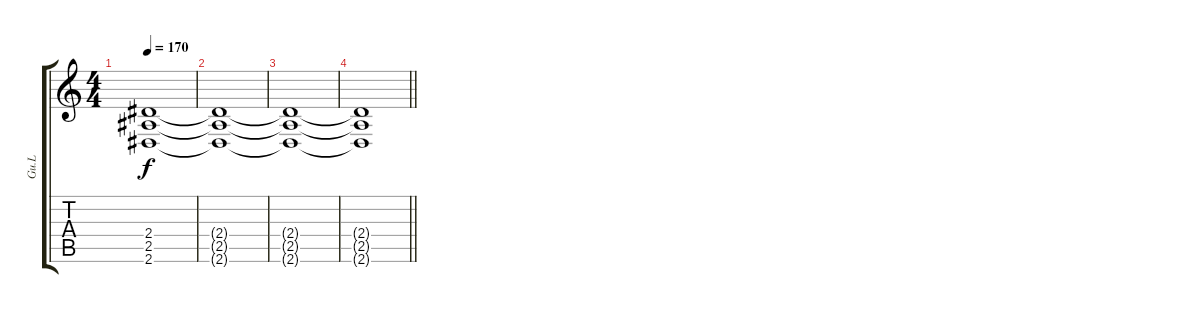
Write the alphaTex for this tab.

\track ("Gu.L" "Gu.L") {instrument distortionguitar}
\staff {score tabs}
\tuning (Eb4 Bb3 Gb3 Db3 Ab2 Db2) {hide}
\ts (4 4)
\tempo 170
\clef g2
\ks c
(2.4 2.5 2.6).1{dy f} |
(2.4{t} 2.5{t} 2.6{t}).1 |
(2.4{t} 2.5{t} 2.6{t}).1 |
\barLineRight lightlight
(2.4{t} 2.5{t} 2.6{t}).1
